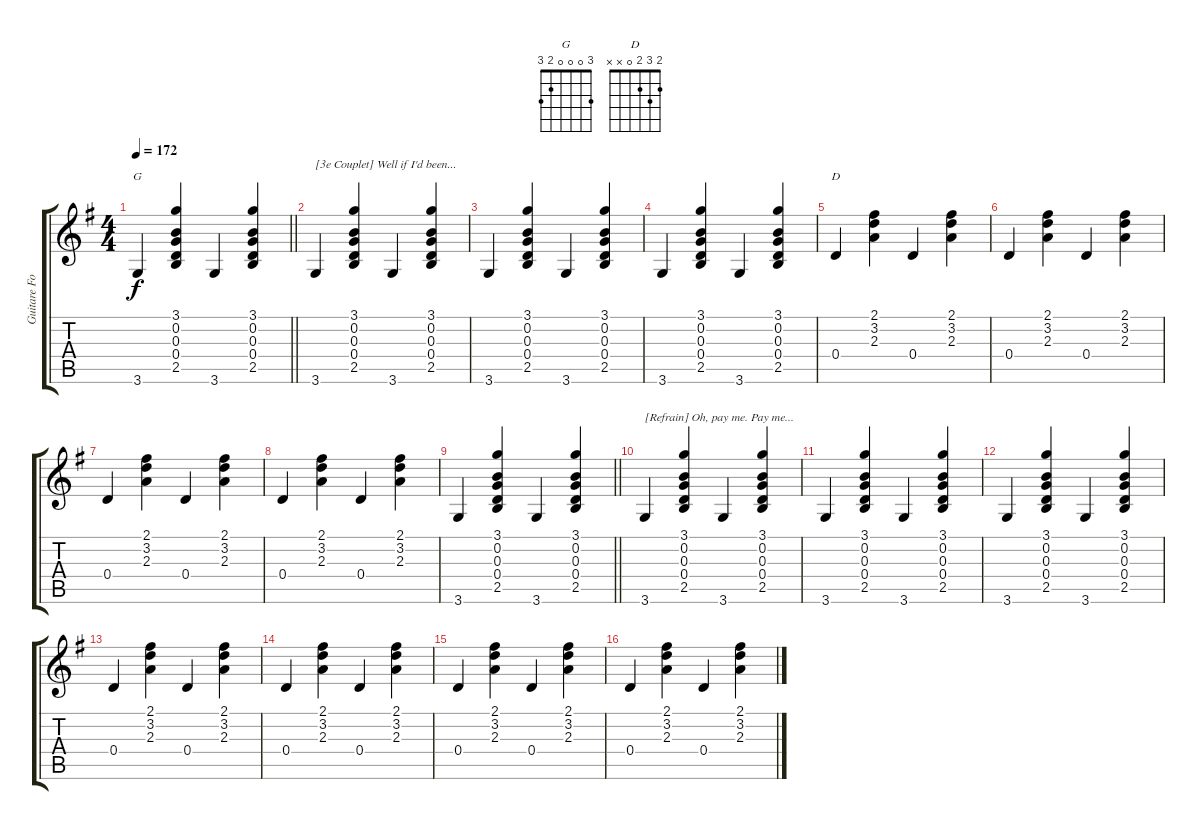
\track ("Guitare Folk" "Guitare Fo") {instrument acousticguitarsteel}
\staff {score tabs}
\tuning (E4 B3 G3 D3 A2 E2) {hide}
\chord ("G" 3 0 0 0 2 3)
\chord ("D" 2 3 2 0 x x)
\ts (4 4)
\tempo 172
\clef g2
\barLineRight lightlight
\ks g
3.6.4{ch "G" dy f} (3.1 0.2 0.3 0.4 2.5).4 3.6.4 (3.1 0.2 0.3 0.4 2.5).4 |
3.6.4{txt "[3e Couplet] Well if I'd been..."} (3.1 0.2 0.3 0.4 2.5).4 3.6.4 (3.1 0.2 0.3 0.4 2.5).4 |
3.6.4 (3.1 0.2 0.3 0.4 2.5).4 3.6.4 (3.1 0.2 0.3 0.4 2.5).4 |
3.6.4 (3.1 0.2 0.3 0.4 2.5).4 3.6.4 (3.1 0.2 0.3 0.4 2.5).4 |
0.4.4{ch "D"} (2.1 3.2 2.3).4 0.4.4 (2.1 3.2 2.3).4 |
0.4.4 (2.1 3.2 2.3).4 0.4.4 (2.1 3.2 2.3).4 |
0.4.4 (2.1 3.2 2.3).4 0.4.4 (2.1 3.2 2.3).4 |
0.4.4 (2.1 3.2 2.3).4 0.4.4 (2.1 3.2 2.3).4 |
\barLineRight lightlight
3.6.4 (3.1 0.2 0.3 0.4 2.5).4 3.6.4 (3.1 0.2 0.3 0.4 2.5).4 |
3.6.4{txt "[Refrain] Oh, pay me. Pay me..."} (3.1 0.2 0.3 0.4 2.5).4 3.6.4 (3.1 0.2 0.3 0.4 2.5).4 |
3.6.4 (3.1 0.2 0.3 0.4 2.5).4 3.6.4 (3.1 0.2 0.3 0.4 2.5).4 |
3.6.4 (3.1 0.2 0.3 0.4 2.5).4 3.6.4 (3.1 0.2 0.3 0.4 2.5).4 |
0.4.4 (2.1 3.2 2.3).4 0.4.4 (2.1 3.2 2.3).4 |
0.4.4 (2.1 3.2 2.3).4 0.4.4 (2.1 3.2 2.3).4 |
0.4.4 (2.1 3.2 2.3).4 0.4.4 (2.1 3.2 2.3).4 |
0.4.4 (2.1 3.2 2.3).4 0.4.4 (2.1 3.2 2.3).4
